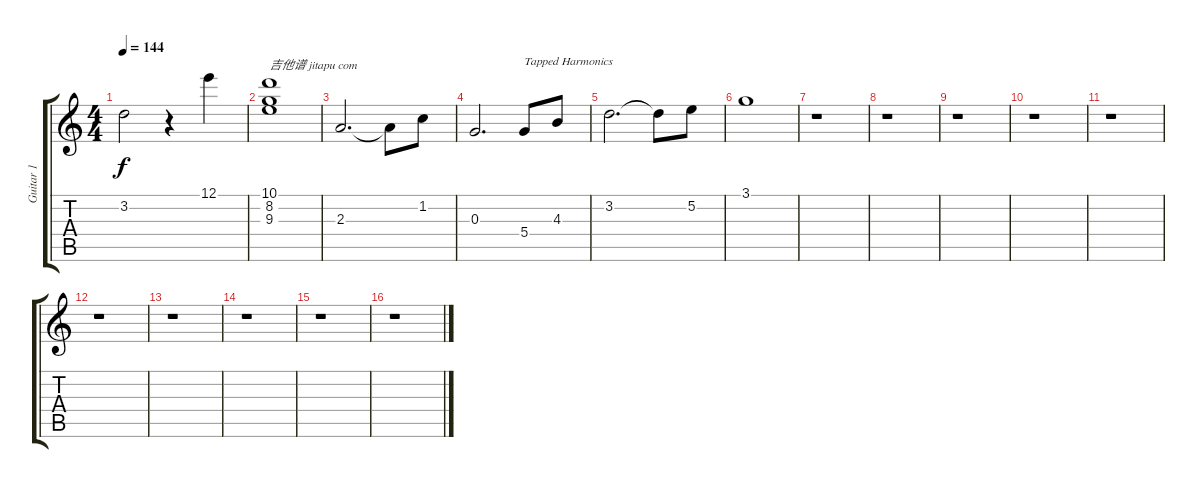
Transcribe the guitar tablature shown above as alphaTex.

\track ("Guitar 1" "Guitar 1") {instrument electricguitarclean}
\staff {score tabs}
\tuning (E4 B3 G3 D3 A2 E2) {hide}
\ts (4 4)
\tempo 144
\clef g2
\ks c
3.2.2{dy f} r.4 12.1.4 |
(10.1 8.2 9.3).1{txt "吉他谱 jitapu com"} |
2.3.2{d} 2.3{t}.8 1.2.8 |
0.3.2{d} 5.4.8{txt "Tapped Harmonics"} 4.3.8 |
3.2.2{d} 3.2{t}.8 5.2.8 |
3.1.1 |
r.1 |
r.1 |
r.1 |
r.1 |
r.1 |
r.1 |
r.1 |
r.1 |
r.1 |
r.1
